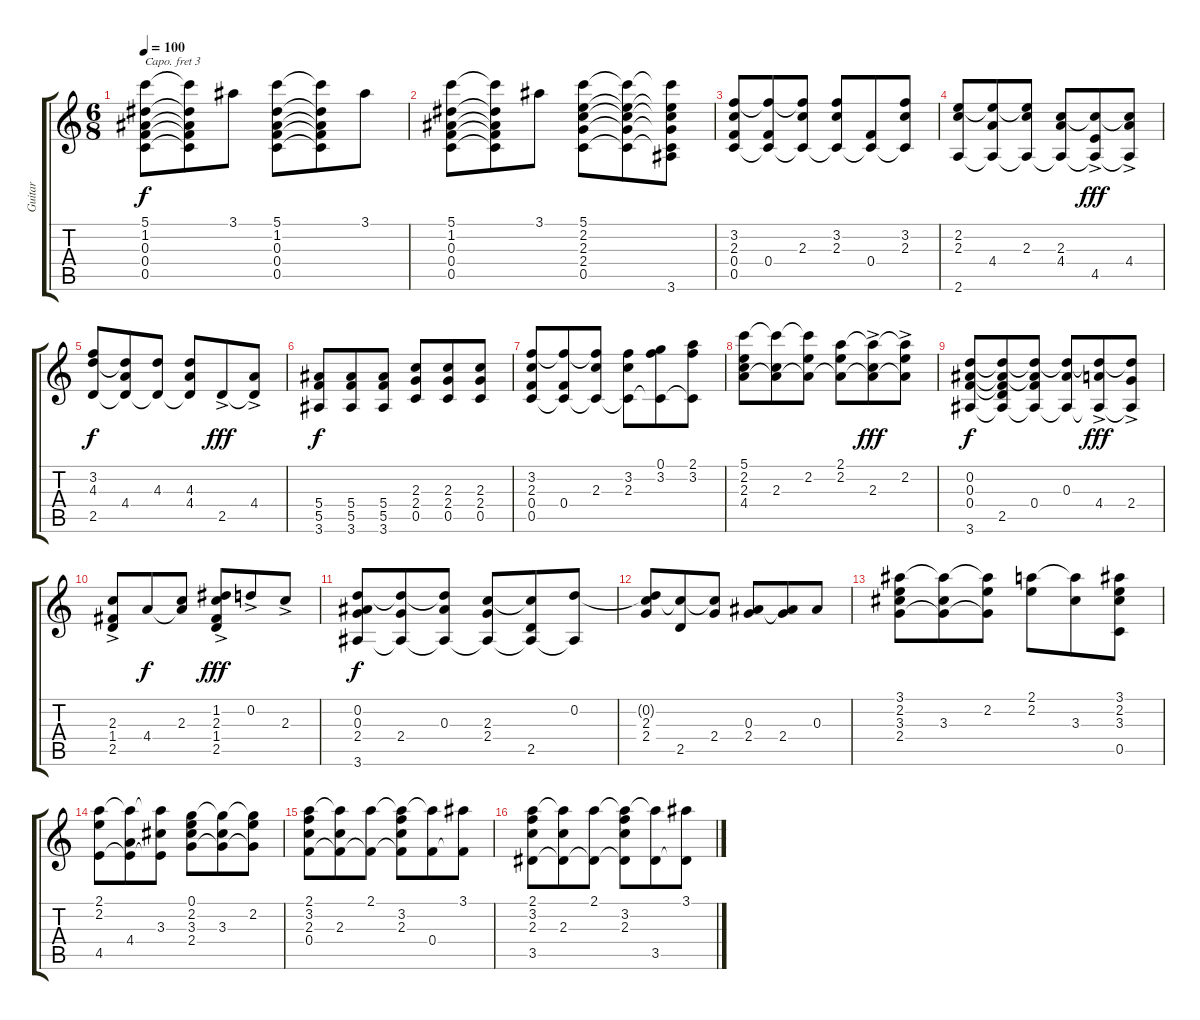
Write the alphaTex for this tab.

\track ("Guitar" "Guitar") {instrument acousticguitarsteel}
\staff {score tabs}
\capo 3
\tuning (E4 B3 G3 D3 A2 E2) {hide}
\ts (6 8)
\tempo 100
\clef g2
\ks c
(5.1 1.2 0.3 0.4 0.5).8{dy f} (5.1{t} 1.2{t} 0.3{t} 0.4{t} 0.5{t}).8 3.1.8 (5.1 1.2 0.3 0.4 0.5).8 (5.1{t} 1.2{t} 0.3{t} 0.4{t} 0.5{t}).8 3.1.8 |
(5.1 1.2 0.3 0.4 0.5).8 (5.1{t} 1.2{t} 0.3{t} 0.4{t} 0.5{t}).8 3.1.8 (5.1 2.2 2.3 2.4 0.5).8 (5.1{t} 2.2{t} 2.3{t} 2.4{t} 0.5{t}).8 (5.1{t} 2.2{t} 2.3{t} 2.4{t} 0.5{t} 3.6{t}).8 |
(3.2 2.3 0.4 0.5).8 (3.2{t} 0.4 0.5{t}).8 (3.2{t} 2.3 0.5{t}).8 (3.2 2.3 0.5{t}).8 (0.4 0.5{t}).8 (3.2 2.3 0.5{t}).8 |
(2.2 2.3 2.6).8 (2.2{t} 4.4 2.6{t}).8 (2.2{t} 2.3 2.6{t}).8 (2.3 4.4 2.6{t}).8 (2.3{t} 4.5{ac} 2.6{t}).8{dy fff} (2.3{t} 4.4{ac} 2.6{t}).8 |
(3.2 4.3 2.5).8{dy f} (4.3{t} 4.4 2.5{t}).8 (4.3 2.5{t}).8 (4.3 4.4 2.5{t}).8 2.5{ac}.8{dy fff} (4.4{ac} 2.5{t}).8 |
(5.4 5.5 3.6).8{dy f} (5.4 5.5 3.6).8 (5.4 5.5 3.6).8 (2.3 2.4 0.5).8 (2.3 2.4 0.5).8 (2.3 2.4 0.5).8 |
(3.2 2.3 0.4 0.5).8 (3.2{t} 0.4 0.5{t}).8 (3.2{t} 2.3 0.5{t}).8 (3.2 2.3 0.5{t}).8 (0.1 3.2 0.5{t}).8 (2.1 3.2 0.5{t}).8 |
(5.1 2.2 2.3 4.4).8 (5.1{t} 2.3 4.4{t}).8 (5.1{t} 2.2 4.4{t}).8 (2.1 2.2 4.4{t}).8 (2.1{t} 2.3{ac} 4.4{t}).8{dy fff} (2.1{t} 2.2{ac} 4.4{t}).8 |
(0.2 0.3 0.4 3.6).8{dy f} (0.2{t} 0.3{t} 0.4{t} 2.5 3.6{t}).8 (0.2{t} 0.3{t} 0.4 3.6{t}).8 (0.2{t} 0.3 3.6{t}).8 (0.2{t} 4.4{ac} 3.6{t}).8{dy fff} (0.2{t} 2.4{ac} 3.6{t}).8 |
(2.3 1.4{ac} 2.5).8 4.4.8{dy f} (2.3 4.4{t}).8 (1.2{ac} 2.3 1.4 2.5).8{dy fff} 0.2{ac}.8 2.3{ac}.8 |
(0.2 0.3 2.4 3.6).8{dy f} (0.2{t} 2.4 3.6{t}).8 (0.2{t} 0.3 3.6{t}).8 (2.3 2.4 3.6{t}).8 (2.3{t} 2.5 3.6{t}).8 (0.2 3.6{t}).8 |
(0.2{t} 2.3 2.4).8 (2.3{t} 2.5).8 (2.3{t} 2.4).8 (0.3 2.4).8 (0.3{t} 2.4).8 0.3.8 |
(3.1 2.2 3.3 2.4).8 (3.1{t} 3.3 2.4{t}).8 (3.1{t} 2.2 2.4{t}).8 (2.1 2.2).8 (2.1{t} 3.3).8 (3.1 2.2 3.3 0.5).8 |
(2.1 2.2 4.5).8 (2.1{t} 4.4 4.5{t}).8 (2.1{t} 3.3 4.5{t}).8 (0.1 2.2 3.3 2.4).8 (0.1{t} 3.3 2.4{t}).8 (0.1{t} 2.2 2.4{t}).8 |
(2.1 3.2 2.3 0.4).8 (2.1{t} 2.3 0.4{t}).8 (2.1 0.4{t}).8 (2.1{t} 3.2 2.3 0.4{t}).8 (2.1{t} 0.4).8 (3.1 0.4{t}).8 |
(2.1 3.2 2.3 3.5).8 (2.1{t} 2.3 3.5{t}).8 (2.1 3.5{t}).8 (2.1{t} 3.2 2.3 3.5{t}).8 (2.1{t} 3.5).8 (3.1 3.5{t}).8
